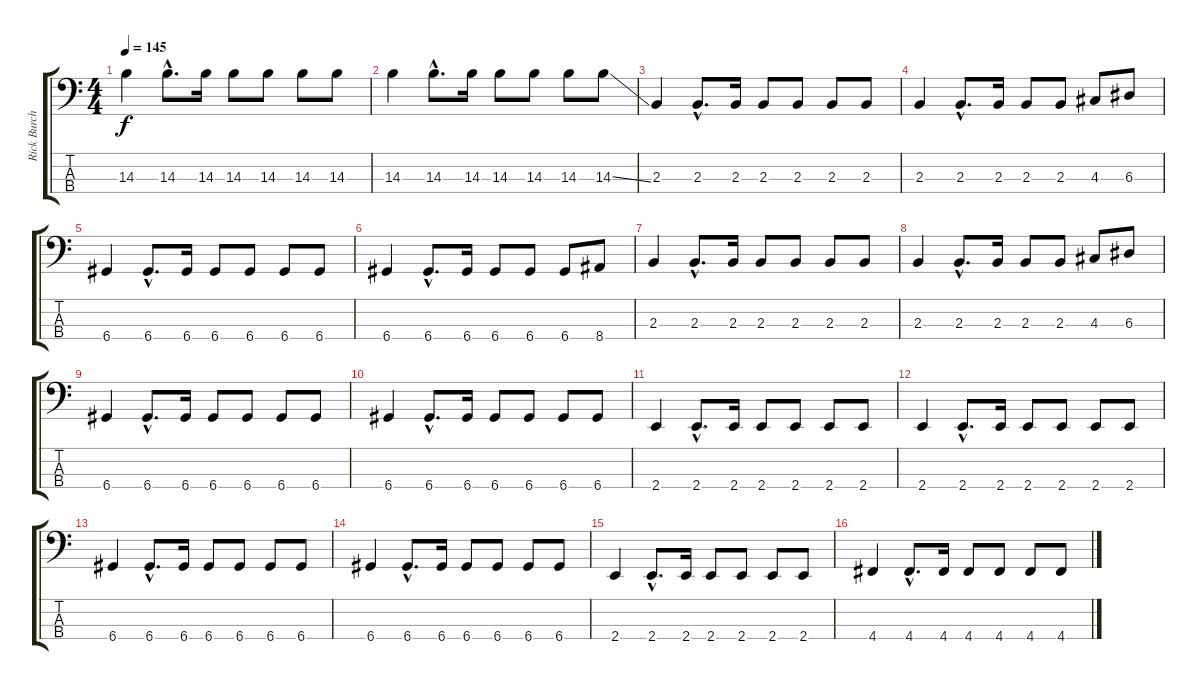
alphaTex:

\track ("Rick Burch" "Rick Burch") {instrument electricbasspick}
\staff {score tabs}
\tuning (G2 D2 A1 D1) {hide}
\ts (4 4)
\tempo 145
\clef f4
\ks c
14.3.4{dy f instrument electricbasspick} 14.3{hac}.8{d} 14.3.16 14.3.8 14.3.8 14.3.8 14.3.8 |
14.3.4 14.3{hac}.8{d} 14.3.16 14.3.8 14.3.8 14.3.8 14.3{ss}.8 |
2.3.4 2.3{hac}.8{d} 2.3.16 2.3.8 2.3.8 2.3.8 2.3.8 |
2.3.4 2.3{hac}.8{d} 2.3.16 2.3.8 2.3.8 4.3.8 6.3.8 |
6.4.4 6.4{hac}.8{d} 6.4.16 6.4.8 6.4.8 6.4.8 6.4.8 |
6.4.4 6.4{hac}.8{d} 6.4.16 6.4.8 6.4.8 6.4.8 8.4.8 |
2.3.4 2.3{hac}.8{d} 2.3.16 2.3.8 2.3.8 2.3.8 2.3.8 |
2.3.4 2.3{hac}.8{d} 2.3.16 2.3.8 2.3.8 4.3.8 6.3.8 |
6.4.4 6.4{hac}.8{d} 6.4.16 6.4.8 6.4.8 6.4.8 6.4.8 |
6.4.4 6.4{hac}.8{d} 6.4.16 6.4.8 6.4.8 6.4.8 6.4.8 |
2.4.4 2.4{hac}.8{d} 2.4.16 2.4.8 2.4.8 2.4.8 2.4.8 |
2.4.4 2.4{hac}.8{d} 2.4.16 2.4.8 2.4.8 2.4.8 2.4.8 |
6.4.4 6.4{hac}.8{d} 6.4.16 6.4.8 6.4.8 6.4.8 6.4.8 |
6.4.4 6.4{hac}.8{d} 6.4.16 6.4.8 6.4.8 6.4.8 6.4.8 |
2.4.4 2.4{hac}.8{d} 2.4.16 2.4.8 2.4.8 2.4.8 2.4.8 |
4.4.4 4.4{hac}.8{d} 4.4.16 4.4.8 4.4.8 4.4.8 4.4.8
